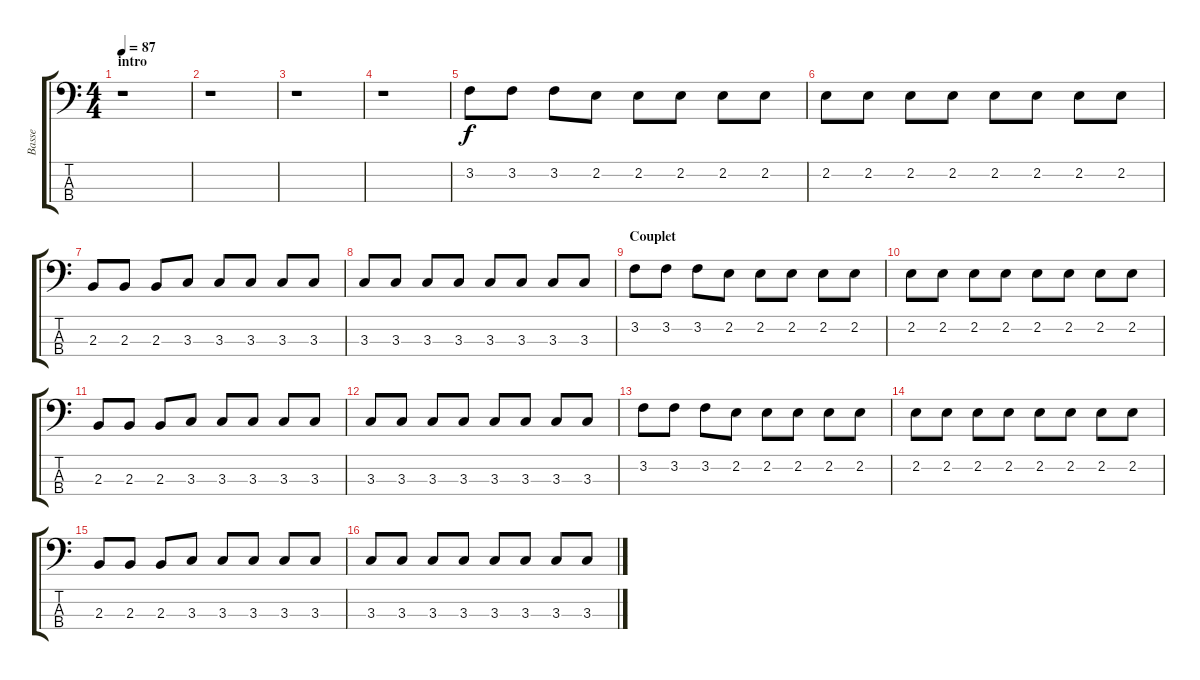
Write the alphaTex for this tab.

\track ("Basse" "Basse") {instrument acousticbass}
\staff {score tabs}
\tuning (G2 D2 A1 E1) {hide}
\ts (4 4)
\section ("" "intro")
\tempo 87
\clef f4
\ks c
r.1{dy f instrument acousticbass} |
r.1 |
r.1 |
r.1 |
3.2.8 3.2.8 3.2.8 2.2.8 2.2.8 2.2.8 2.2.8 2.2.8 |
2.2.8 2.2.8 2.2.8 2.2.8 2.2.8 2.2.8 2.2.8 2.2.8 |
2.3.8 2.3.8 2.3.8 3.3.8 3.3.8 3.3.8 3.3.8 3.3.8 |
3.3.8 3.3.8 3.3.8 3.3.8 3.3.8 3.3.8 3.3.8 3.3.8 |
\section ("" "Couplet")
3.2.8 3.2.8 3.2.8 2.2.8 2.2.8 2.2.8 2.2.8 2.2.8 |
2.2.8 2.2.8 2.2.8 2.2.8 2.2.8 2.2.8 2.2.8 2.2.8 |
2.3.8 2.3.8 2.3.8 3.3.8 3.3.8 3.3.8 3.3.8 3.3.8 |
3.3.8 3.3.8 3.3.8 3.3.8 3.3.8 3.3.8 3.3.8 3.3.8 |
3.2.8 3.2.8 3.2.8 2.2.8 2.2.8 2.2.8 2.2.8 2.2.8 |
2.2.8 2.2.8 2.2.8 2.2.8 2.2.8 2.2.8 2.2.8 2.2.8 |
2.3.8 2.3.8 2.3.8 3.3.8 3.3.8 3.3.8 3.3.8 3.3.8 |
3.3.8 3.3.8 3.3.8 3.3.8 3.3.8 3.3.8 3.3.8 3.3.8
